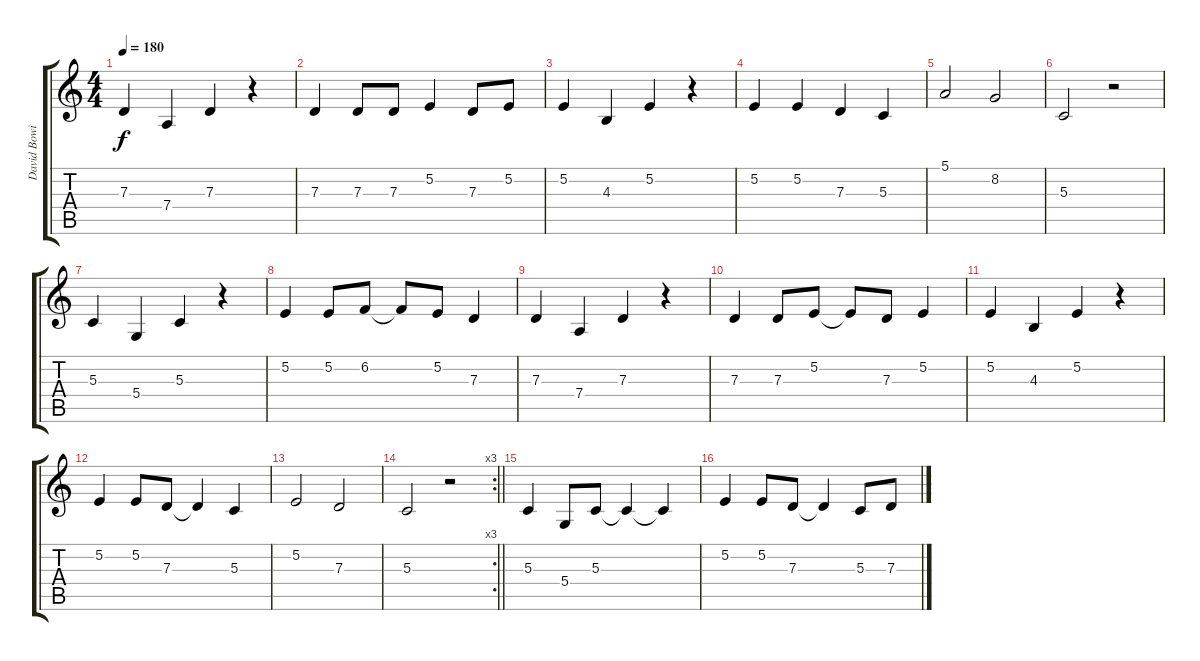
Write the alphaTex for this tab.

\track ("David Bowie (Vocals)" "David Bowi") {instrument voiceoohs}
\staff {score tabs}
\tuning (E4 B3 G3 D3 A2 E2) {hide}
\ts (4 4)
\tempo 180
\clef g2
\ks c
7.3.4{dy f} 7.4.4 7.3.4 r.4 |
7.3.4 7.3.8 7.3.8 5.2.4 7.3.8 5.2.8 |
5.2.4 4.3.4 5.2.4 r.4 |
5.2.4 5.2.4 7.3.4 5.3.4 |
5.1.2 8.2.2 |
5.3.2 r.2 |
5.3.4 5.4.4 5.3.4 r.4 |
5.2.4 5.2.8 6.2.8 6.2{t}.8 5.2.8 7.3.4 |
7.3.4 7.4.4 7.3.4 r.4 |
7.3.4 7.3.8 5.2.8 5.2{t}.8 7.3.8 5.2.4 |
5.2.4 4.3.4 5.2.4 r.4 |
5.2.4 5.2.8 7.3.8 7.3{t}.4 5.3.4 |
5.2.2 7.3.2 |
\rc 3
\barLineRight lightlight
5.3.2 r.2 |
5.3.4{volume 7} 5.4.8 5.3.8 5.3{t}.4 5.3{t}.4 |
5.2.4 5.2.8 7.3.8 7.3{t}.4 5.3.8 7.3.8
